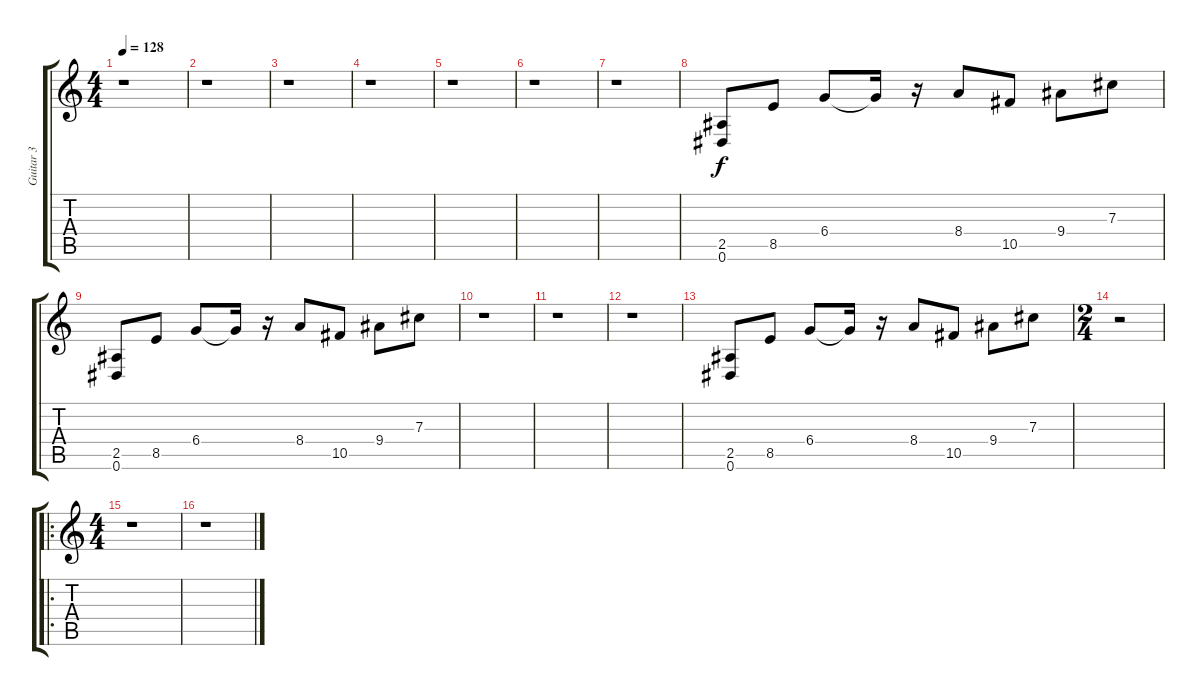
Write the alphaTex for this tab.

\track ("Guitar 3" "Guitar 3") {instrument distortionguitar}
\staff {score tabs}
\tuning (Eb4 Bb3 Gb3 Db3 Ab2 Eb2) {hide}
\ts (4 4)
\tempo 128
\clef g2
\ks c
r.1{dy f instrument distortionguitar} |
r.1 |
r.1 |
r.1 |
r.1 |
r.1 |
r.1 |
(2.5 0.6).8 8.5.8 6.4.8 6.4{t}.16 r.16 8.4.8 10.5.8 9.4.8 7.3.8 |
(2.5 0.6).8 8.5.8 6.4.8 6.4{t}.16 r.16 8.4.8 10.5.8 9.4.8 7.3.8 |
r.1 |
r.1 |
r.1 |
(2.5 0.6).8 8.5.8 6.4.8 6.4{t}.16 r.16 8.4.8 10.5.8 9.4.8 7.3.8 |
\ts (2 4)
r.2 |
\ro
\ts (4 4)
r.1 |
r.1
